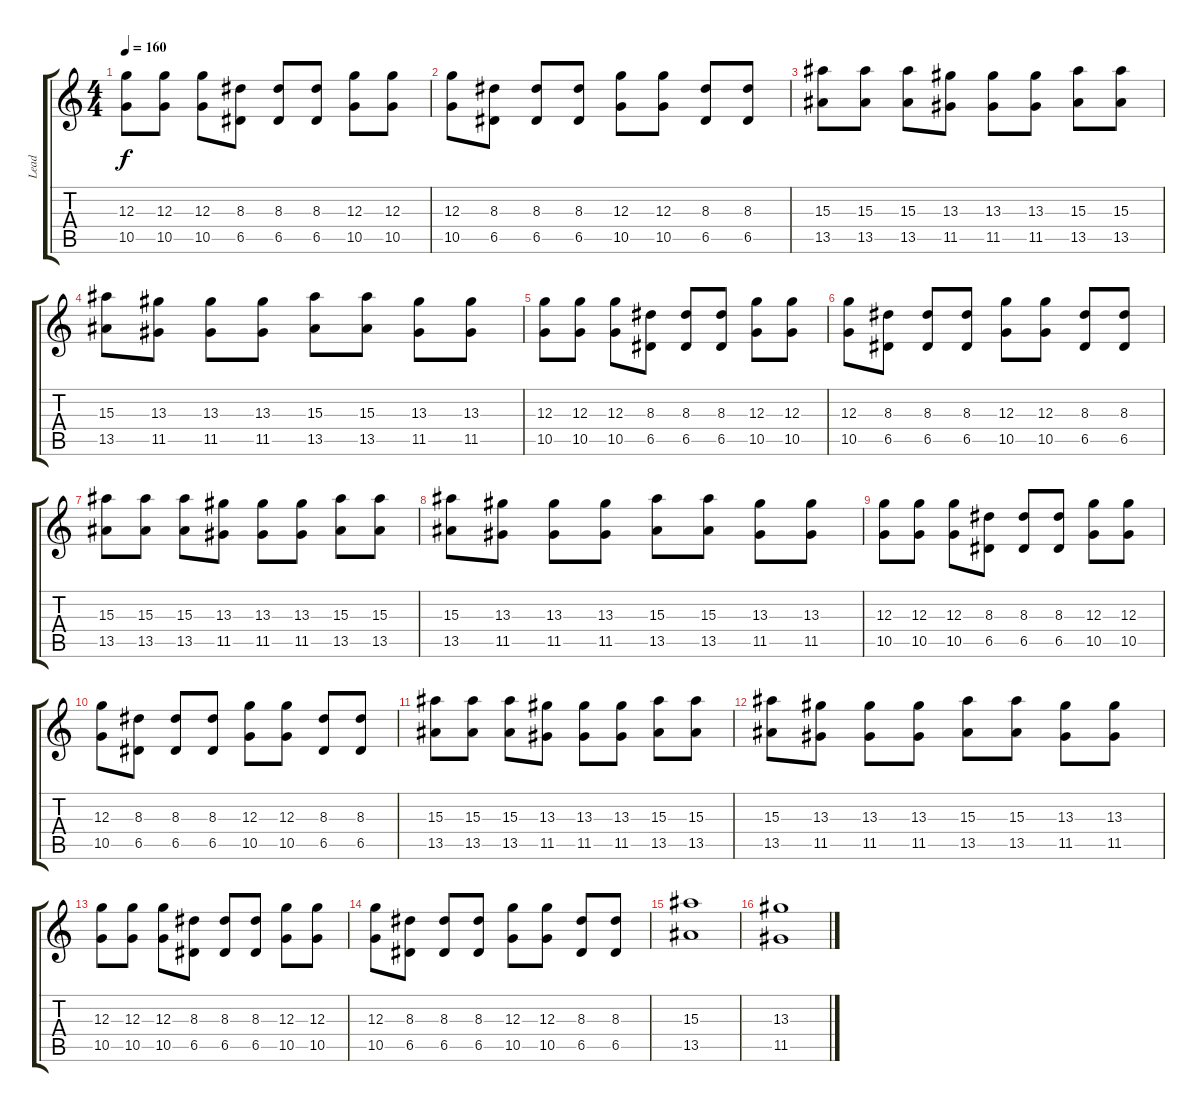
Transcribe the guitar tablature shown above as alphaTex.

\track ("Lead" "Lead") {instrument overdrivenguitar}
\staff {score tabs}
\tuning (E4 B3 G3 D3 A2 D2) {hide}
\ts (4 4)
\tempo 160
\clef g2
\ks c
(12.3 10.5).8{dy f} (12.3 10.5).8 (12.3 10.5).8 (8.3 6.5).8 (8.3 6.5).8 (8.3 6.5).8 (12.3 10.5).8 (12.3 10.5).8 |
(12.3 10.5).8 (8.3 6.5).8 (8.3 6.5).8 (8.3 6.5).8 (12.3 10.5).8 (12.3 10.5).8 (8.3 6.5).8 (8.3 6.5).8 |
(15.3 13.5).8 (15.3 13.5).8 (15.3 13.5).8 (13.3 11.5).8 (13.3 11.5).8 (13.3 11.5).8 (15.3 13.5).8 (15.3 13.5).8 |
(15.3 13.5).8 (13.3 11.5).8 (13.3 11.5).8 (13.3 11.5).8 (15.3 13.5).8 (15.3 13.5).8 (13.3 11.5).8 (13.3 11.5).8 |
(12.3 10.5).8 (12.3 10.5).8 (12.3 10.5).8 (8.3 6.5).8 (8.3 6.5).8 (8.3 6.5).8 (12.3 10.5).8 (12.3 10.5).8 |
(12.3 10.5).8 (8.3 6.5).8 (8.3 6.5).8 (8.3 6.5).8 (12.3 10.5).8 (12.3 10.5).8 (8.3 6.5).8 (8.3 6.5).8 |
(15.3 13.5).8 (15.3 13.5).8 (15.3 13.5).8 (13.3 11.5).8 (13.3 11.5).8 (13.3 11.5).8 (15.3 13.5).8 (15.3 13.5).8 |
(15.3 13.5).8 (13.3 11.5).8 (13.3 11.5).8 (13.3 11.5).8 (15.3 13.5).8 (15.3 13.5).8 (13.3 11.5).8 (13.3 11.5).8 |
(12.3 10.5).8 (12.3 10.5).8 (12.3 10.5).8 (8.3 6.5).8 (8.3 6.5).8 (8.3 6.5).8 (12.3 10.5).8 (12.3 10.5).8 |
(12.3 10.5).8 (8.3 6.5).8 (8.3 6.5).8 (8.3 6.5).8 (12.3 10.5).8 (12.3 10.5).8 (8.3 6.5).8 (8.3 6.5).8 |
(15.3 13.5).8 (15.3 13.5).8 (15.3 13.5).8 (13.3 11.5).8 (13.3 11.5).8 (13.3 11.5).8 (15.3 13.5).8 (15.3 13.5).8 |
(15.3 13.5).8 (13.3 11.5).8 (13.3 11.5).8 (13.3 11.5).8 (15.3 13.5).8 (15.3 13.5).8 (13.3 11.5).8 (13.3 11.5).8 |
(12.3 10.5).8 (12.3 10.5).8 (12.3 10.5).8 (8.3 6.5).8 (8.3 6.5).8 (8.3 6.5).8 (12.3 10.5).8 (12.3 10.5).8 |
(12.3 10.5).8 (8.3 6.5).8 (8.3 6.5).8 (8.3 6.5).8 (12.3 10.5).8 (12.3 10.5).8 (8.3 6.5).8 (8.3 6.5).8 |
(15.3 13.5).1 |
(13.3 11.5).1
